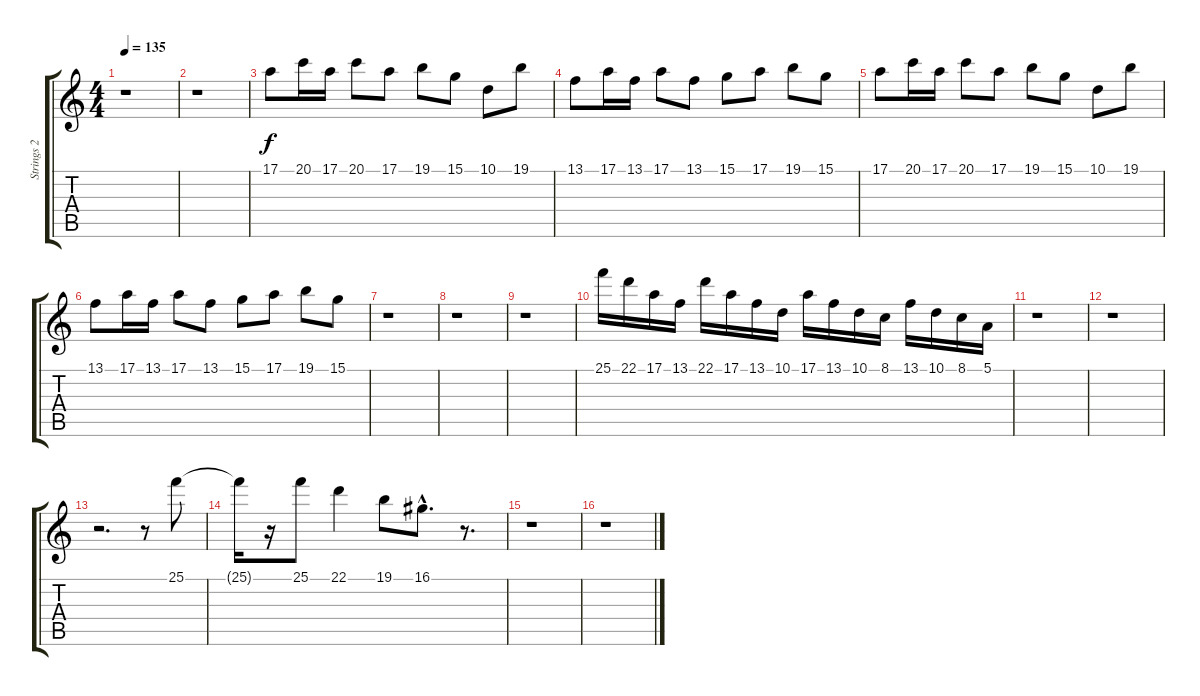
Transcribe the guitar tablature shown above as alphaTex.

\track ("Strings 2" "Strings 2") {instrument celesta}
\staff {score tabs}
\tuning (E4 B3 G3 D3 A2 E2) {hide}
\ts (4 4)
\tempo 135
\clef g2
\ks c
r.1{dy f} |
r.1 |
17.1.8 20.1.16 17.1.16 20.1.8 17.1.8 19.1.8 15.1.8 10.1.8 19.1.8 |
13.1.8 17.1.16 13.1.16 17.1.8 13.1.8 15.1.8 17.1.8 19.1.8 15.1.8 |
17.1.8 20.1.16 17.1.16 20.1.8 17.1.8 19.1.8 15.1.8 10.1.8 19.1.8 |
13.1.8 17.1.16 13.1.16 17.1.8 13.1.8 15.1.8 17.1.8 19.1.8 15.1.8 |
r.1{instrument celesta} |
r.1 |
r.1 |
25.1.16 22.1.16 17.1.16 13.1.16 22.1.16 17.1.16 13.1.16 10.1.16 17.1.16 13.1.16 10.1.16 8.1.16 13.1.16 10.1.16 8.1.16 5.1.16 |
r.1 |
r.1 |
r.2{d} r.8 25.1.8 |
25.1{t}.16 r.16 25.1.8 22.1.4 19.1.8 16.1{hac}.8{d} r.8{d} |
r.1 |
r.1
